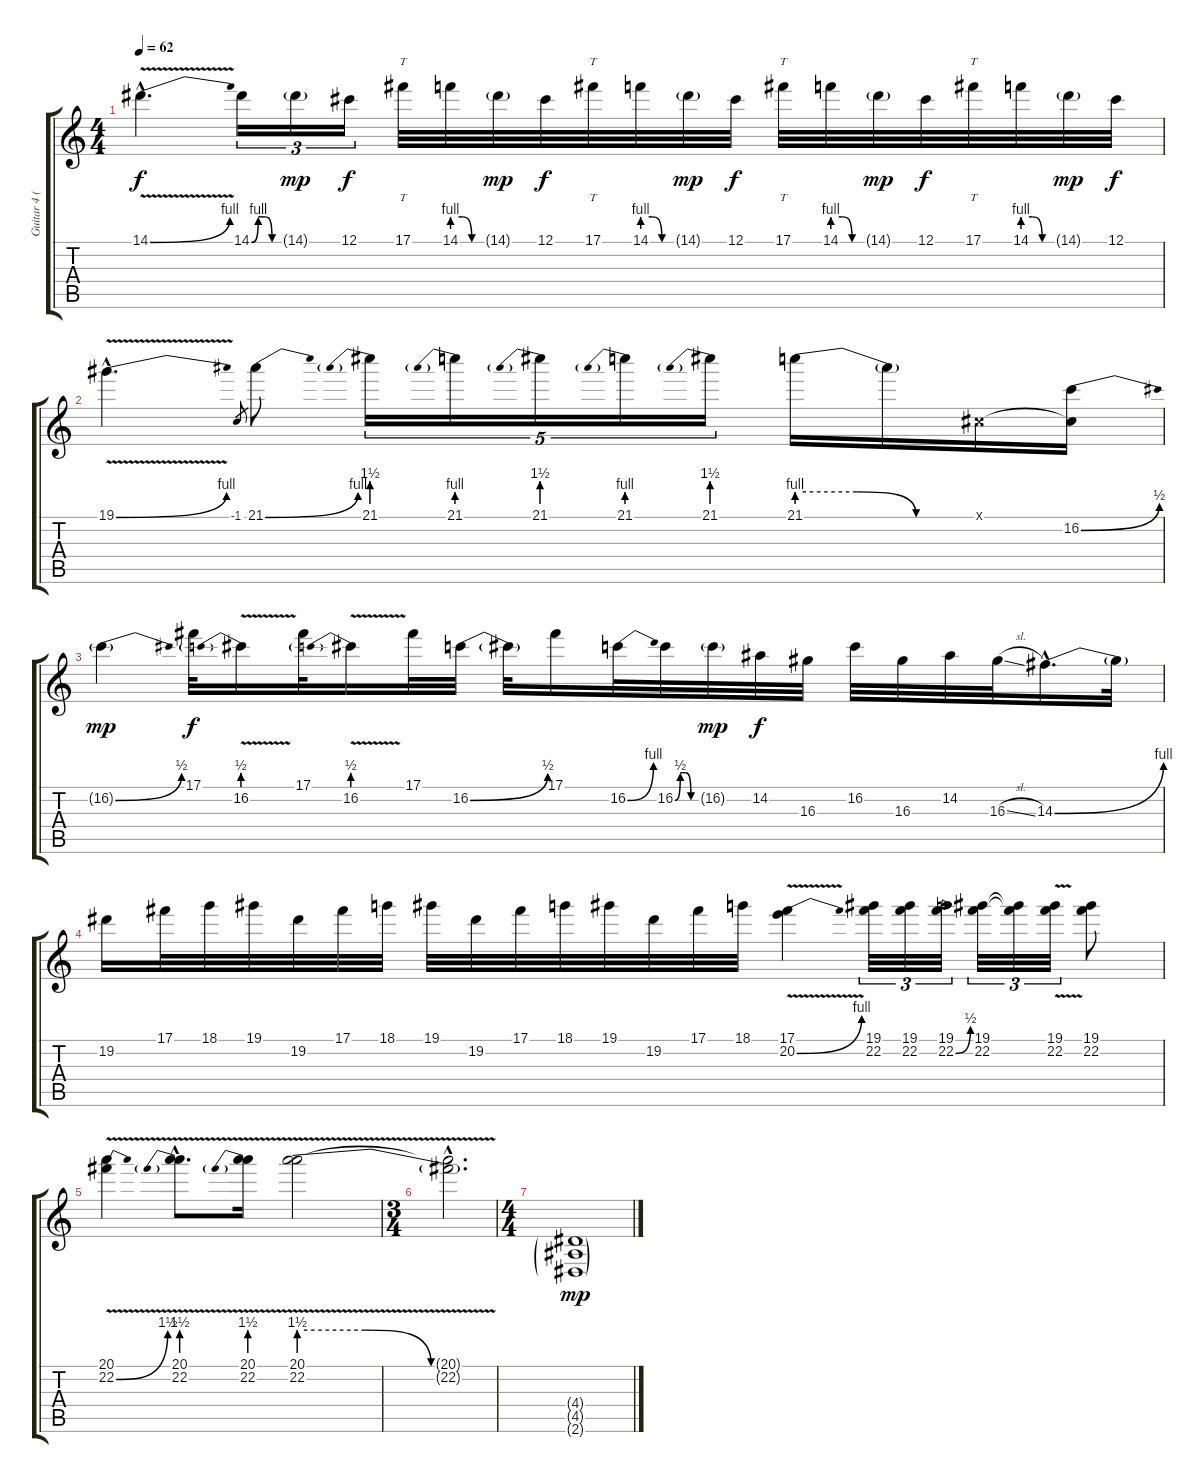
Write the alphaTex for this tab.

\track ("Guitar 4 (solo)" "Guitar 4 (") {instrument distortionguitar}
\staff {score tabs}
\tuning (Db4 Ab3 E3 B2 Gb2 Db2) {hide}
\ts (4 4)
\tempo 62
\clef g2
\ks c
14.1{be (bend 0 0 60 4) v hac}.4{d dy f} 14.1{be (custom 0 0 15 4 30 4 45 0 60 0)}.16{tu (3 2)} 14.1{g}.16{tu (3 2) dy mp} 12.1.16{tu (3 2) dy f} 17.1.32{tt} 14.1{be (custom 0 4 20 4 40 0 60 0)}.32 14.1{g}.32{dy mp} 12.1.32{dy f} 17.1.32{tt} 14.1{be (custom 0 4 20 4 40 0 60 0)}.32 14.1{g}.32{dy mp} 12.1.32{dy f} 17.1.32{tt} 14.1{be (custom 0 4 20 4 40 0 60 0)}.32 14.1{g}.32{dy mp} 12.1.32{dy f} 17.1.32{tt} 14.1{be (custom 0 4 20 4 40 0 60 0)}.32 14.1{g}.32{dy mp} 12.1.32{dy f} |
19.1{be (bend 0 0 60 4) v hac}.4{d} -1.1.8{gr} 21.1{be (bend 0 0 60 4)}.8 21.1{be (prebend 0 6 60 6)}.16{tu (5 4)} 21.1{be (prebend 0 4 60 4)}.16{tu (5 4)} 21.1{be (prebend 0 6 60 6)}.16{tu (5 4)} 21.1{be (prebend 0 4 60 4)}.16{tu (5 4)} 21.1{be (prebend 0 6 60 6)}.16{tu (5 4)} 21.1{be (custom 0 4 20 4 40 0 60 0)}.16 21.1{t}.16 0.1{x}.16 (0.1{t} 16.2{be (bend 0 0 60 2)}).16 |
16.2{be (bend 0 0 60 2) g}.4{dy mp} 17.1.32{dy f} 16.2{be (prebend 0 2 60 2) v}.16 17.1.32 16.2{be (prebend 0 2 60 2) v}.16 17.1.32 16.2{be (bend 0 0 60 2)}.32 16.2{t}.32 17.1.16 16.2{be (bend 0 0 60 4)}.32 16.2{be (custom 0 0 15 2 30 2 45 0 60 0)}.32 16.2{g}.32{dy mp} 14.2.32{dy f} 16.3.32 16.2.32 16.3.32 14.2.32 16.3{sl}.32 14.3{be (bend 0 0 60 4) hac}.16{d} 14.3{t}.32 |
19.2.16 17.1.32 18.1.32 19.1.32 19.2.32 17.1.32 18.1.32 19.1.32 19.2.32 17.1.32 18.1.32 19.1.32 19.2.32 17.1.32 18.1.32 (17.1{v} 20.2{be (bend 0 0 60 4)}).4 (19.1 22.2).32{tu (3 2)} (19.1 22.2).32{tu (3 2)} (19.1 22.2{be (bend 0 0 60 2)}).32{tu (3 2)} (19.1 22.2).32{tu (3 2)} (19.1{t} 22.2{t}).32{tu (3 2)} (19.1{v} 22.2).32{tu (3 2)} (19.1 22.2).8 |
(20.1{v} 22.2{be (bend 0 0 60 6)}).4 (20.1{v hac} 22.2{be (prebend 0 6 60 6) hac}).8{d} (20.1{v} 22.2{be (prebend 0 6 60 6)}).16 (20.1{v} 22.2{be (custom 0 6 20 6 40 0 60 0)}).2 |
\ts (3 4)
(20.1{hac t} 22.2{hac t}).2{d} |
\ts (4 4)
(4.4{g} 4.5{g} 2.6{g}).1{dy mp}
